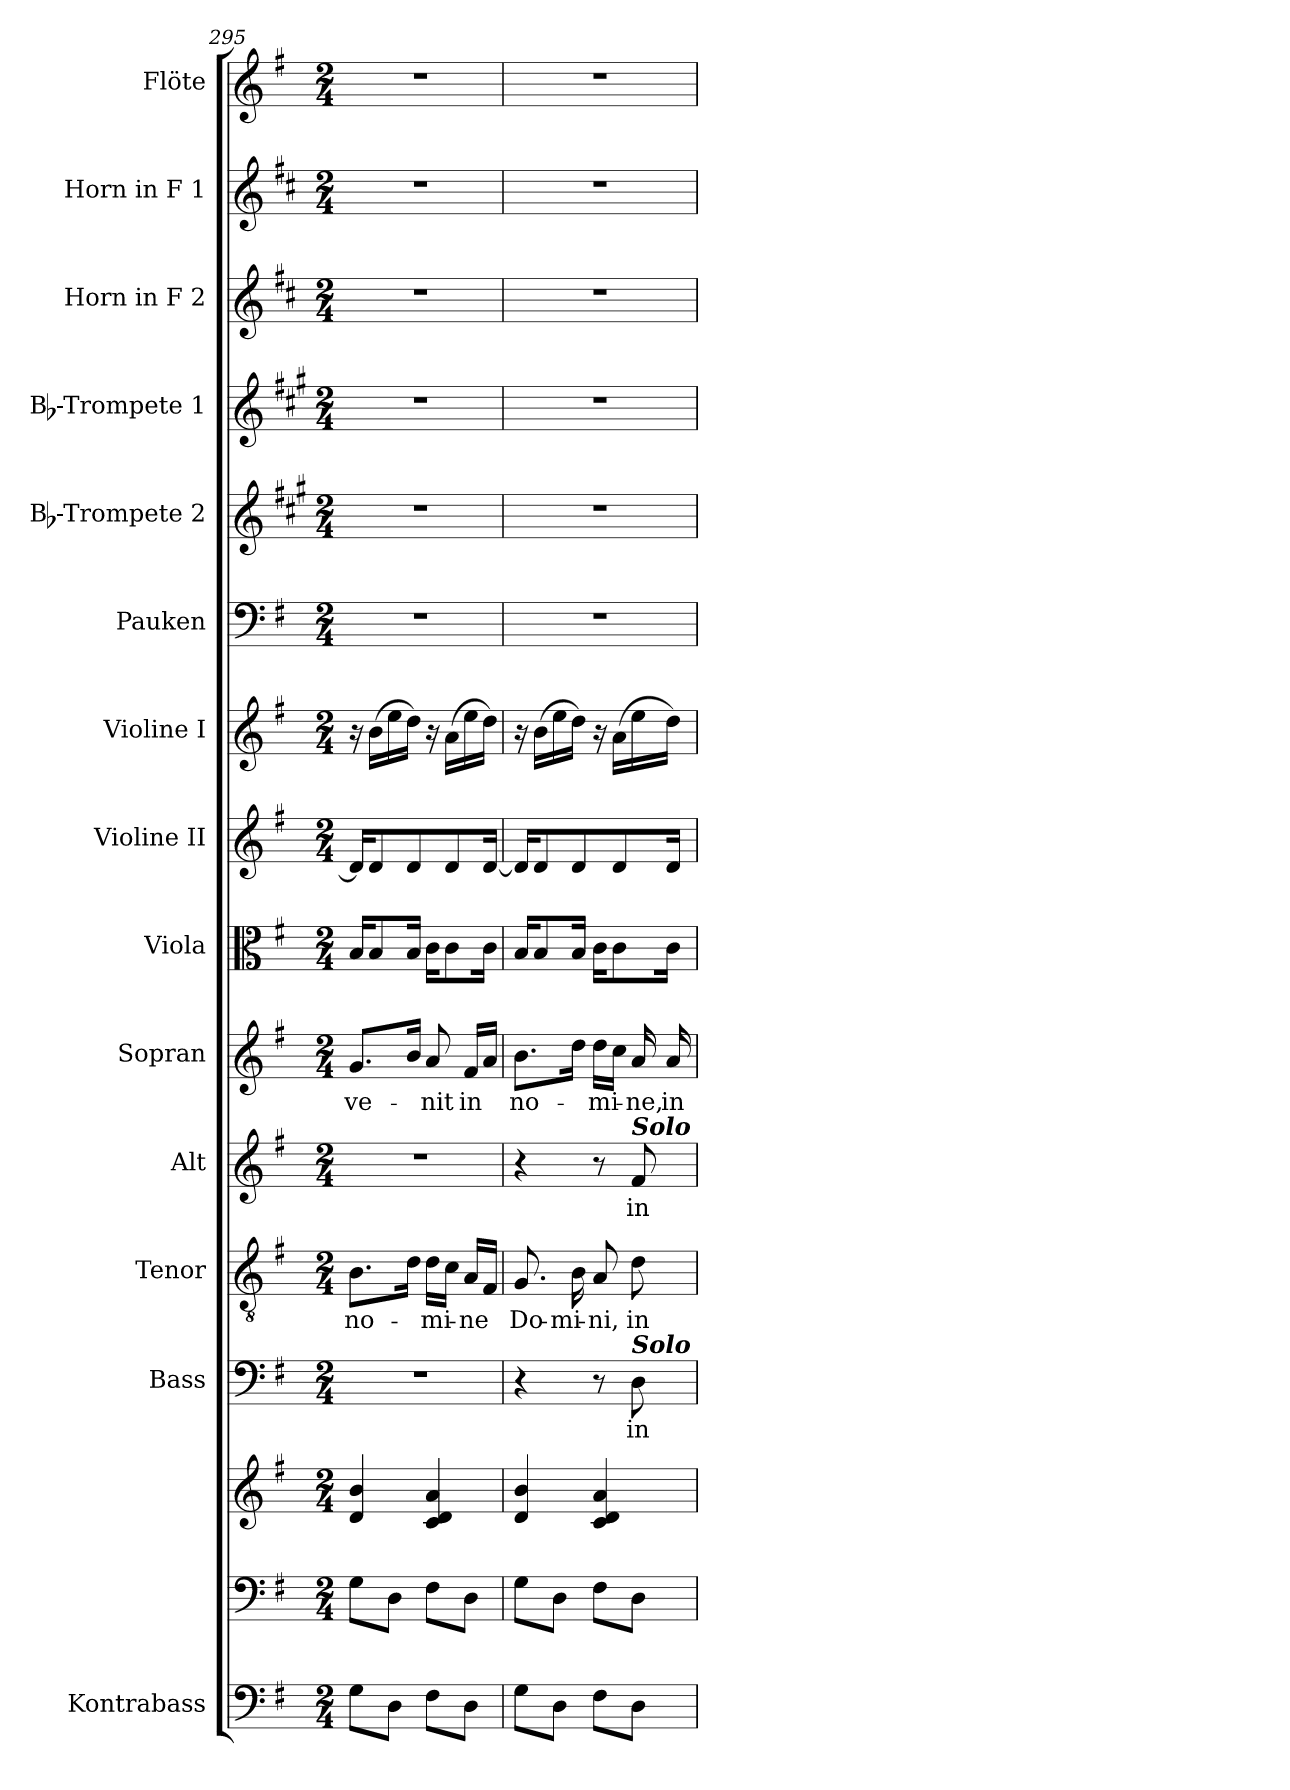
**kern	**kern	**kern	**kern	**text	**kern	**text	**kern	**text	**kern	**text	**kern	**kern	**kern	**kern	**kern	**kern	**kern	**kern	**kern
*part15	*part14	*part14	*part13	*part13	*part12	*part12	*part11	*part11	*part10	*part10	*part9	*part8	*part7	*part6	*part5	*part4	*part3	*part2	*part1
*staff16	*staff15	*staff14	*staff13	*staff13	*staff12	*staff12	*staff11	*staff11	*staff10	*staff10	*staff9	*staff8	*staff7	*staff6	*staff5	*staff4	*staff3	*staff2	*staff1
*I"Kontrabass	*	*	*I"Bass	*	*I"Tenor	*	*I"Alt	*	*I"Sopran	*	*I"Viola	*I"Violine II	*I"Violine I	*I"Pauken	*I"Bb-Trompete 2	*I"Bb-Trompete 1	*I"Horn in F 2	*I"Horn in F 1	*I"Flöte
*I'Kb.	*	*	*I'B.	*	*I'T.	*	*I'A.	*	*I'S.	*	*I'Vla.	*I'Vl. II	*I'Vl. I	*I'Pk.	*I'Bb Trp. 2	*I'Bb Trp. 1	*	*	*I'Fl.
!!LO:PB:g=z
*clefF4	*clefF4	*clefG2	*clefF4	*	*clefGv2	*	*clefG2	*	*clefG2	*	*clefC3	*clefG2	*clefG2	*clefF4	*clefG2	*clefG2	*clefG2	*clefG2	*clefG2
*ITrd7c12	*	*	*	*	*	*	*	*	*	*	*	*	*	*	*ITrd1c2	*ITrd1c2	*ITrd4c7	*ITrd4c7	*
*k[f#]	*k[f#]	*k[f#]	*k[f#]	*	*k[f#]	*	*k[f#]	*	*k[f#]	*	*k[f#]	*k[f#]	*k[f#]	*k[f#]	*k[f#]	*k[f#]	*k[f#]	*k[f#]	*k[f#]
*G:	*G:	*G:	*G:	*	*G:	*	*G:	*	*G:	*	*G:	*G:	*G:	*G:	*G:	*G:	*G:	*G:	*G:
*M2/4	*M2/4	*M2/4	*M2/4	*	*M2/4	*	*M2/4	*	*M2/4	*	*M2/4	*M2/4	*M2/4	*M2/4	*M2/4	*M2/4	*M2/4	*M2/4	*M2/4
=295	=295	=295	=295	=295	=295	=295	=295	=295	=295	=295	=295	=295	=295	=295	=295	=295	=295	=295	=295
!	!	!	!	!	!	!LO:LY:b	!	!	!	!LO:LY:b	!	!	!	!	!	!	!	!	!
8GG\L	8G\L	4d/ 4b/	2r	.	8.B\L	no-	2r	.	8.g/L	ve-	16B/KL	16d/KL]	16r	2r	2r	2r	2r	2r	2r
.	.	.	.	.	.	.	.	.	.	.	8B/	8d/	(>16b\LL	.	.	.	.	.	.
8DD\J	8D\J	.	.	.	.	.	.	.	.	.	.	.	16ee\	.	.	.	.	.	.
.	.	.	.	.	16d\Jk	.	.	.	16b/Jk	.	16B/Jk	8d/	16dd\JJ)	.	.	.	.	.	.
!	!	!	!	!	!	!LO:LY:b	!	!	!	!LO:LY:b	!	!	!	!	!	!	!	!	!
8FF#\L	8F#\L	4c/ 4d/ 4a/	.	.	16d\LL	-mi-	.	.	8a/	-nit	16c\KL	.	16r	.	.	.	.	.	.
.	.	.	.	.	16c\JJ	.	.	.	.	.	8c\	8d/	(>16a\LL	.	.	.	.	.	.
!	!	!	!	!	!	!LO:LY:b	!	!	!	!LO:LY:b	!	!	!	!	!	!	!	!	!
8DD\J	8D\J	.	.	.	16A/LL	-ne	.	.	16f#/LL	in	.	.	16ee\	.	.	.	.	.	.
.	.	.	.	.	16F#/JJ	.	.	.	16a/JJ	.	16c\Jk	[16d/Jk	16dd\JJ)	.	.	.	.	.	.
=296	=296	=296	=296	=296	=296	=296	=296	=296	=296	=296	=296	=296	=296	=296	=296	=296	=296	=296	=296
!	!	!	!	!	!	!LO:LY:b	!	!	!	!LO:LY:b	!	!	!	!	!	!	!	!	!
8GG\L	8G\L	4d/ 4b/	4r	.	8.G/	Do-	4r	.	8.b\L	no-	16B/KL	16d/KL]	16r	2r	2r	2r	2r	2r	2r
.	.	.	.	.	.	.	.	.	.	.	8B/	8d/	(>16b\LL	.	.	.	.	.	.
8DD\J	8D\J	.	.	.	.	.	.	.	.	.	.	.	16ee\	.	.	.	.	.	.
!	!	!	!	!	!	!LO:LY:b	!	!	!	!	!	!	!	!	!	!	!	!	!
.	.	.	.	.	16B\	-mi-	.	.	16dd\Jk	.	16B/Jk	8d/	16dd\JJ)	.	.	.	.	.	.
!	!	!	!	!	!	!LO:LY:b	!	!	!	!LO:LY:b	!	!	!	!	!	!	!	!	!
8FF#\L	8F#\L	4c/ 4d/ 4a/	8r	.	8A/	-ni,	8r	.	16dd\LL	-mi-	16c\KL	.	16r	.	.	.	.	.	.
.	.	.	.	.	.	.	.	.	16cc\JJ	.	8c\	8d/	(>16a\LL	.	.	.	.	.	.
!	!	!	!	!	!	!	!LO:TX:a:Bi:t=Solo	!	!	!	!	!	!	!	!	!	!	!	!
!	!	!	!LO:TX:a:Bi:t=Solo	!	!	!	!	!	!	!	!	!	!	!	!	!	!	!	!
!	!	!	!	!LO:LY:b	!	!LO:LY:b	!	!LO:LY:b	!	!LO:LY:b	!	!	!	!	!	!	!	!	!
8DD\J	8D\J	.	8D\	in	8d\	in	8f#/	in	16a/	-ne,	.	.	16ee\	.	.	.	.	.	.
!	!	!	!	!	!	!	!	!	!	!LO:LY:b	!	!	!	!	!	!	!	!	!
.	.	.	.	.	.	.	.	.	16a/	in	16c\Jk	16d/Jk	16dd\JJ)	.	.	.	.	.	.
=	=	=	=	=	=	=	=	=	=	=	=	=	=	=	=	=	=	=	=
*-	*-	*-	*-	*-	*-	*-	*-	*-	*-	*-	*-	*-	*-	*-	*-	*-	*-	*-	*-
